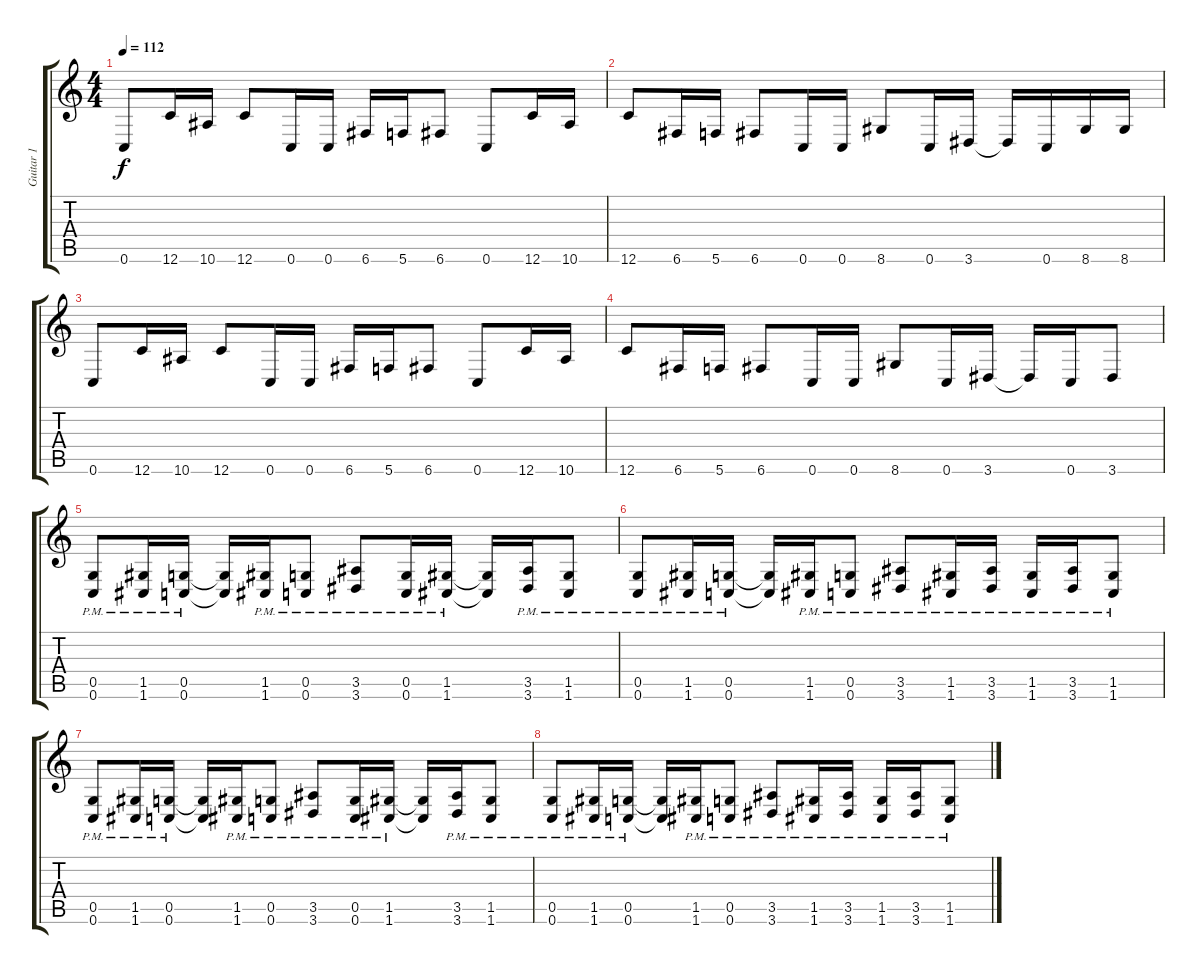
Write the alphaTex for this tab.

\track ("Guitar 1" "Guitar 1") {instrument distortionguitar}
\staff {score tabs}
\tuning (D4 A3 F3 C3 G2 C2) {hide}
\ts (4 4)
\tempo 112
\clef g2
\ks c
0.6.8{dy f} 12.6.16 10.6.16 12.6.8 0.6.16 0.6.16 6.6.16 5.6.16 6.6.8 0.6.8 12.6.16 10.6.16 |
12.6.8 6.6.16 5.6.16 6.6.8 0.6.16 0.6.16 8.6.8 0.6.16 3.6.16 3.6{t}.16 0.6.16 8.6.16 8.6.16 |
0.6.8 12.6.16 10.6.16 12.6.8 0.6.16 0.6.16 6.6.16 5.6.16 6.6.8 0.6.8 12.6.16 10.6.16 |
12.6.8 6.6.16 5.6.16 6.6.8 0.6.16 0.6.16 8.6.8 0.6.16 3.6.16 3.6{t}.16 0.6.16 3.6.8 |
(0.5{pm} 0.6{pm}).8 (1.5{pm} 1.6{pm}).16 (0.5{pm} 0.6{pm}).16 (0.5{t} 0.6{t}).16 (1.5{pm} 1.6{pm}).16 (0.5{pm} 0.6{pm}).8 (3.5{pm} 3.6{pm}).8 (0.5{pm} 0.6{pm}).16 (1.5{pm} 1.6{pm}).16 (1.5{t} 1.6{t}).16 (3.5{pm} 3.6{pm}).16 (1.5{pm} 1.6{pm}).8 |
(0.5{pm} 0.6{pm}).8 (1.5{pm} 1.6{pm}).16 (0.5{pm} 0.6{pm}).16 (0.5{t} 0.6{t}).16 (1.5{pm} 1.6{pm}).16 (0.5{pm} 0.6{pm}).8 (3.5{pm} 3.6{pm}).8 (1.5{pm} 1.6{pm}).16 (3.5{pm} 3.6{pm}).16 (1.5{pm} 1.6{pm}).16 (3.5{pm} 3.6{pm}).16 (1.5{pm} 1.6{pm}).8 |
(0.5{pm} 0.6{pm}).8 (1.5{pm} 1.6{pm}).16 (0.5{pm} 0.6{pm}).16 (0.5{t} 0.6{t}).16 (1.5{pm} 1.6{pm}).16 (0.5{pm} 0.6{pm}).8 (3.5{pm} 3.6{pm}).8 (0.5{pm} 0.6{pm}).16 (1.5{pm} 1.6{pm}).16 (1.5{t} 1.6{t}).16 (3.5{pm} 3.6{pm}).16 (1.5{pm} 1.6{pm}).8 |
(0.5{pm} 0.6{pm}).8 (1.5{pm} 1.6{pm}).16 (0.5{pm} 0.6{pm}).16 (0.5{t} 0.6{t}).16 (1.5{pm} 1.6{pm}).16 (0.5{pm} 0.6{pm}).8 (3.5{pm} 3.6{pm}).8 (1.5{pm} 1.6{pm}).16 (3.5{pm} 3.6{pm}).16 (1.5{pm} 1.6{pm}).16 (3.5{pm} 3.6{pm}).16 (1.5{pm} 1.6{pm}).8
